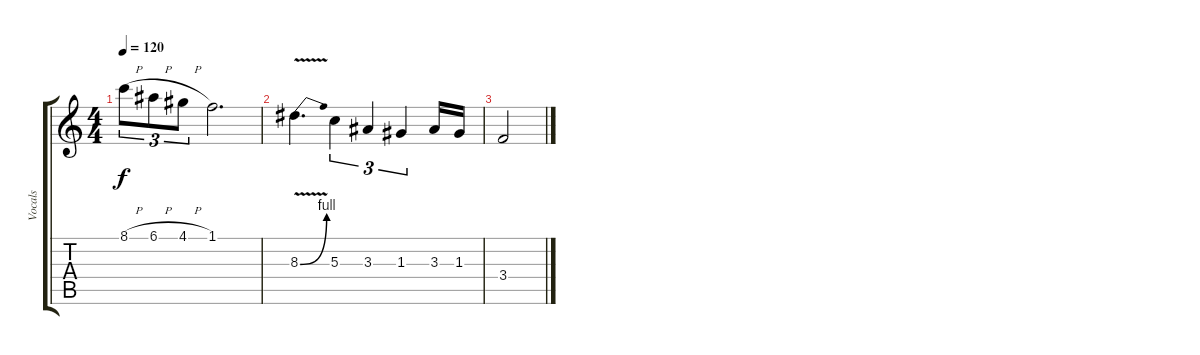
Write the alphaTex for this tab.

\track ("Vocals" "Vocals") {instrument overdrivenguitar}
\staff {score tabs}
\tuning (E4 B3 G3 D3 A2 E2) {hide}
\ts (4 4)
\tempo 120
\clef g2
\ks c
8.1{h}.8{tu (3 2) dy f} 6.1{h}.8{tu (3 2)} 4.1{h}.8{tu (3 2)} 1.1.2{d} |
8.3{be (bend 0 0 60 4) v}.4{d} 5.3.4{tu (3 2)} 3.3.4{tu (3 2)} 1.3.4{tu (3 2)} 3.3.16 1.3.16 |
3.4.2
